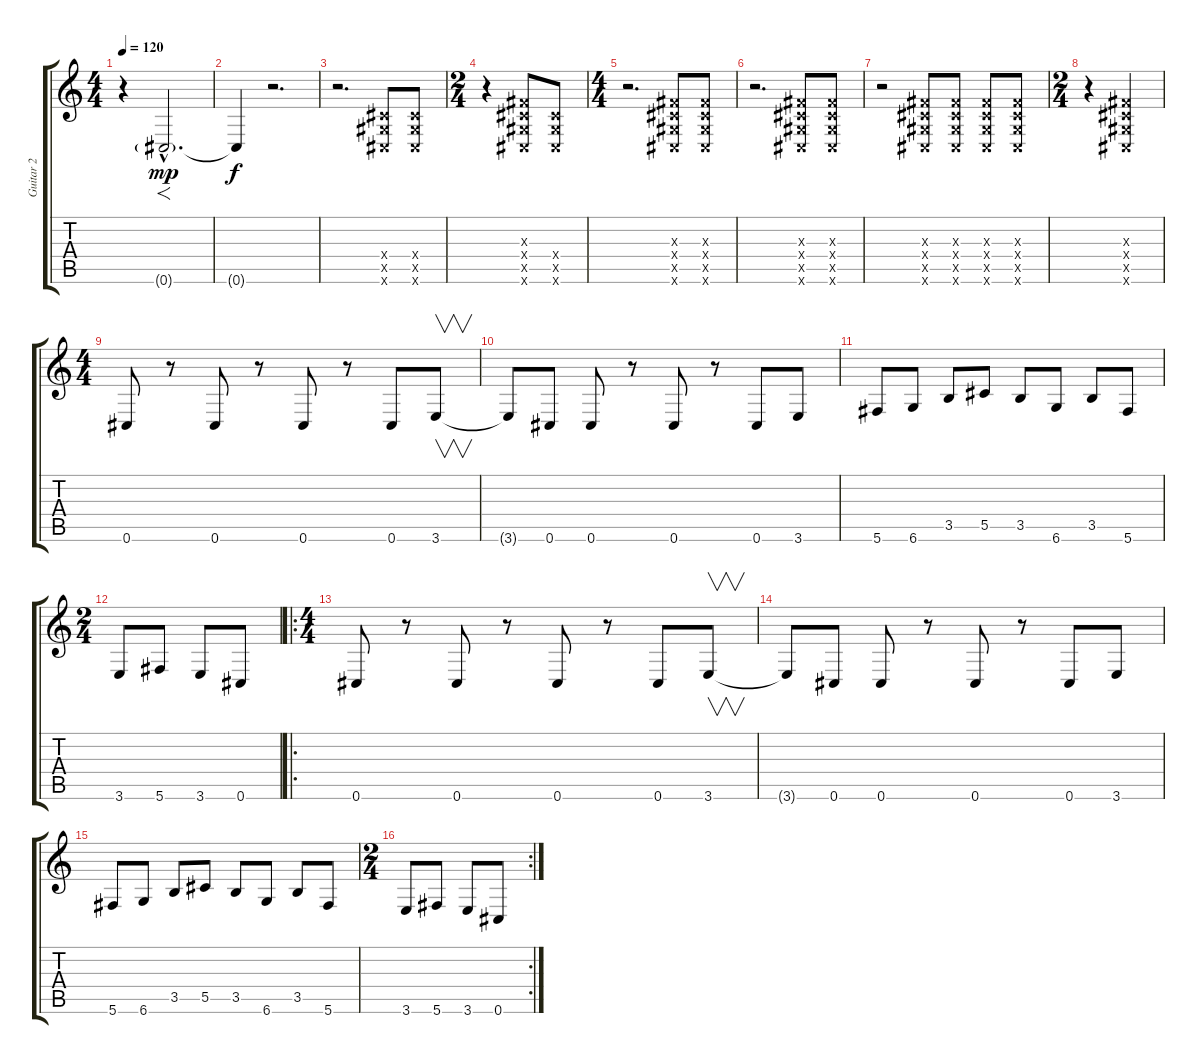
\track ("Guitar 2" "Guitar 2") {instrument distortionguitar}
\staff {score tabs}
\tuning (Eb4 Bb3 Gb3 Db3 Ab2 Db2) {hide}
\ts (4 4)
\tempo 120
\clef g2
\ks c
r.4{dy mp instrument distortionguitar} 0.6{g hac}.2{f d} |
0.6{t}.4{dy f} r.2{d} |
r.2{d} (0.4{x} 0.5{x} 0.6{x}).8 (0.4{x} 0.5{x} 0.6{x}).8 |
\ts (2 4)
r.4 (0.3{x} 0.4{x} 0.5{x} 0.6{x}).8 (0.4{x} 0.5{x} 0.6{x}).8 |
\ts (4 4)
r.2{d} (0.3{x} 0.4{x} 0.5{x} 0.6{x}).8 (0.3{x} 0.4{x} 0.5{x} 0.6{x}).8 |
r.2{d} (0.3{x} 0.4{x} 0.5{x} 0.6{x}).8 (0.3{x} 0.4{x} 0.5{x} 0.6{x}).8 |
r.2 (0.3{x} 0.4{x} 0.5{x} 0.6{x}).8 (0.3{x} 0.4{x} 0.5{x} 0.6{x}).8 (0.3{x} 0.4{x} 0.5{x} 0.6{x}).8 (0.3{x} 0.4{x} 0.5{x} 0.6{x}).8 |
\ts (2 4)
r.4 (0.3{x} 0.4{x} 0.5{x} 0.6{x}).4 |
\ts (4 4)
0.6.8 r.8 0.6.8 r.8 0.6.8 r.8 0.6.8 3.6.8{v} |
3.6{t}.8 0.6.8 0.6.8 r.8 0.6.8 r.8 0.6.8 3.6.8 |
5.6.8 6.6.8 3.5.8 5.5.8 3.5.8 6.6.8 3.5.8 5.6.8 |
\ts (2 4)
3.6.8 5.6.8 3.6.8 0.6.8 |
\ro
\ts (4 4)
0.6.8 r.8 0.6.8 r.8 0.6.8 r.8 0.6.8 3.6.8{v} |
3.6{t}.8 0.6.8 0.6.8 r.8 0.6.8 r.8 0.6.8 3.6.8 |
5.6.8 6.6.8 3.5.8 5.5.8 3.5.8 6.6.8 3.5.8 5.6.8 |
\rc 2
\ts (2 4)
3.6.8 5.6.8 3.6.8 0.6.8
